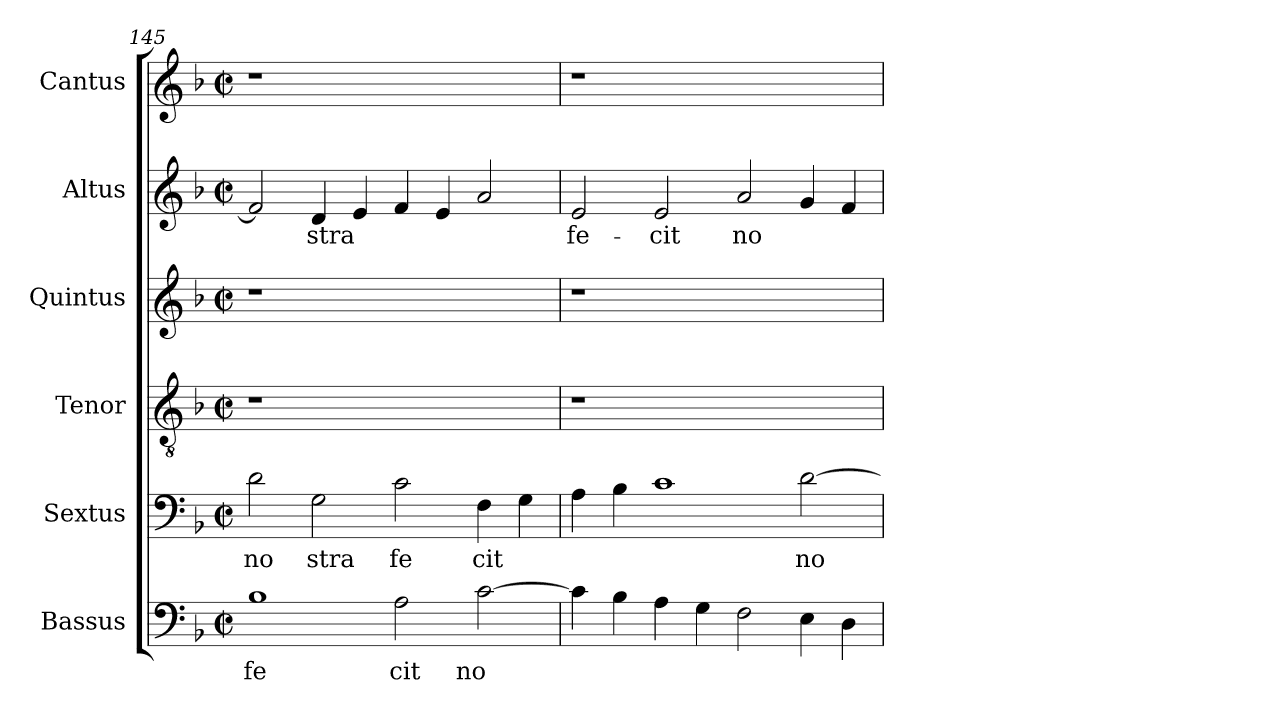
**kern	**text	**kern	**text	**kern	**kern	**kern	**text	**kern
*part6	*part6	*part5	*part5	*part4	*part3	*part2	*part2	*part1
*staff6	*staff6	*staff5	*staff5	*staff4	*staff3	*staff2	*staff2	*staff1
*I"Bassus	*	*I"Sextus	*	*I"Tenor	*I"Quintus	*I"Altus	*	*I"Cantus
*I'Bassus	*	*I'Sextus	*	*I'Tenor	*I'Quintus	*I'Altus	*	*I'Cantus
*clefF4	*	*clefF4	*	*clefGv2	*clefG2	*clefG2	*	*clefG2
*k[b-]	*	*k[b-]	*	*k[b-]	*k[b-]	*k[b-]	*	*k[b-]
*F:	*	*F:	*	*F:	*F:	*F:	*	*F:
*M2/2	*	*M2/2	*	*M2/2	*M2/2	*M2/2	*	*M2/2
*met(c|)	*	*met(c|)	*	*met(c|)	*met(c|)	*met(c|)	*	*met(c|)
=145	=145	=145	=145	=145	=145	=145	=145	=145
!	!LO:LY:b:cj	!	!LO:LY:b:cj	!	!	!	!LO:LY:b:cj	!
1B-	fe	2d\	no	1r	1r	2f/]	--	1r
!	!	!	!LO:LY:b:cj	!	!	!	!LO:LY:b:cj	!
.	.	2G\	stra	.	.	4d/	-stra	.
!	!	!	!	!	!	!	!LO:LY:b:cj	!
.	.	.	.	.	.	4e/	.	.
!	!LO:LY:b:cj	!	!LO:LY:b:cj	!	!	!	!LO:LY:b:cj	!
2A\	cit	2c\	fe	1ryy	1ryy	4f/	.	1ryy
!	!	!	!	!	!	!	!LO:LY:b:cj	!
.	.	.	.	.	.	4e/	.	.
!	!LO:LY:b:cj	!	!LO:LY:b:cj	!	!	!	!LO:LY:b:cj	!
[>2c\	no	4F\	cit	.	.	2a/	.	.
!	!	!	!LO:LY:b:cj	!	!	!	!	!
.	.	4G\	.	.	.	.	.	.
=146	=146	=146	=146	=146	=146	=146	=146	=146
!	!LO:LY:b:cj	!	!LO:LY:b:cj	!	!	!	!LO:LY:b:cj	!
4c\]	.	4A\	.	1r	1r	2e/	fe-	1r
!	!LO:LY:b:cj	!	!LO:LY:b:cj	!	!	!	!	!
4B-\	.	4B-\	.	.	.	.	.	.
!	!LO:LY:b:cj	!	!LO:LY:b:cj	!	!	!	!LO:LY:b:cj	!
4A\	.	1c	.	.	.	2e/	-cit	.
!	!LO:LY:b:cj	!	!	!	!	!	!	!
4G\	.	.	.	.	.	.	.	.
!	!LO:LY:b:cj	!	!	!	!	!	!LO:LY:b:cj	!
2F\	.	.	.	1ryy	1ryy	2a/	no-	1ryy
!	!LO:LY:b:cj	!	!LO:LY:b:cj	!	!	!	!LO:LY:b:cj	!
4E\	.	[>2d\	no	.	.	4g/	--	.
!	!LO:LY:b:cj	!	!	!	!	!	!LO:LY:b:cj	!
4D\	.	.	.	.	.	4f/	--	.
=	=	=	=	=	=	=	=	=
*-	*-	*-	*-	*-	*-	*-	*-	*-
